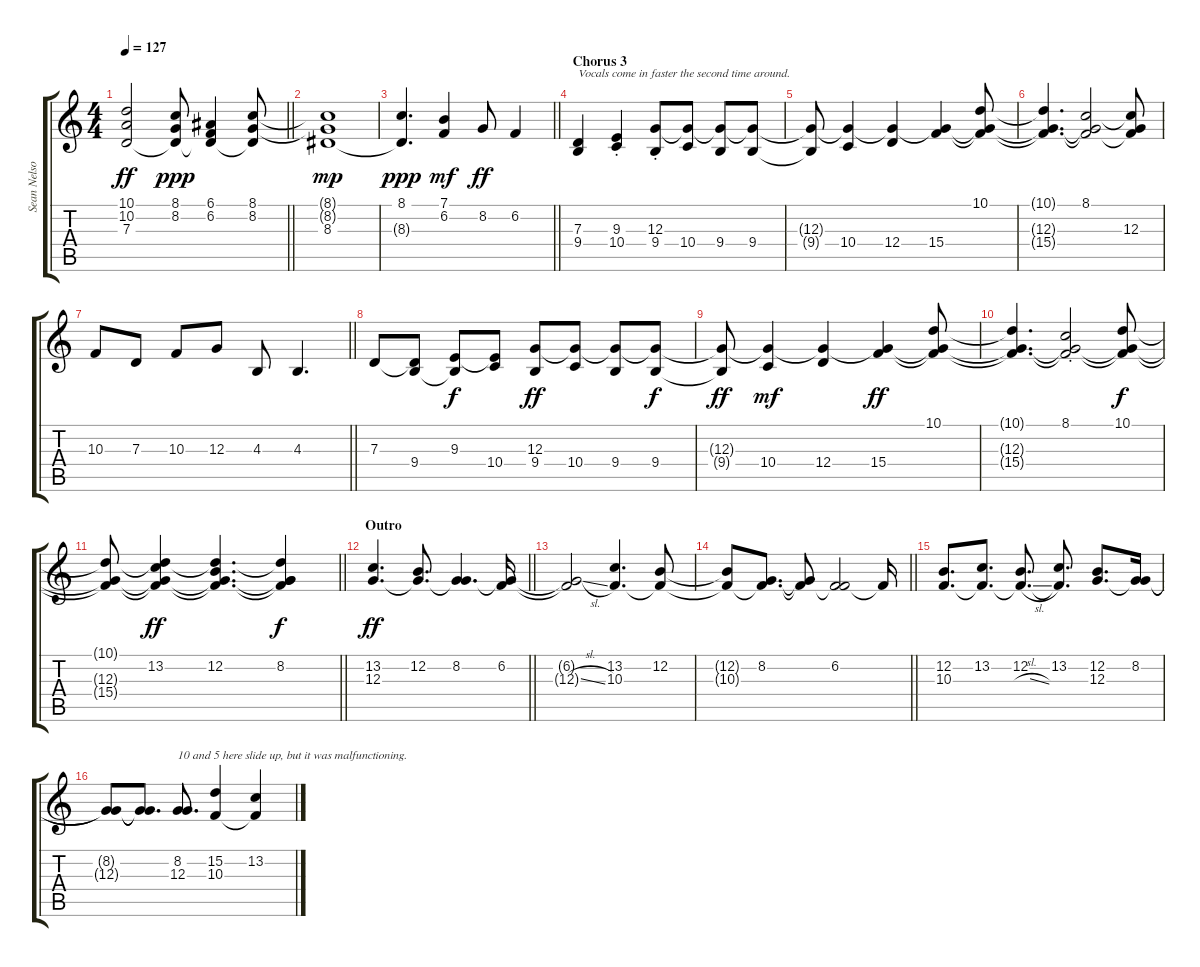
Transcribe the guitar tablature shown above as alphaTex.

\track ("Sean Nelson (Vocals) (with backup)" "Sean Nelso") {instrument pad3polysynth}
\staff {score tabs}
\tuning (E4 B3 G3 D3 A2 E2) {hide}
\ts (4 4)
\tempo 127
\clef g2
\barLineRight lightlight
\ks c
(10.1{t} 10.2{t} 7.3{t}).2{dy ff} (8.1 8.2 7.3{t}).8{dy ppp} (6.1 6.2 7.3{t}).4 (8.1 8.2 7.3{t}).8 |
(8.1{t} 8.2{t} 8.3).1{dy mp} |
\barLineRight lightlight
(8.1 8.3{t}).4{d dy ppp} (7.1 6.2).4{dy mf} 8.2.8{dy ff} 6.2.4 |
\section ("" "Chorus 3")
(7.3 9.4).4{txt "Vocals come in faster the second time around."} (9.3 10.4{st}).4 (12.3 9.4{st}).8 (12.3{t} 10.4).8 (12.3{t} 9.4).8 (12.3{t} 9.4).8 |
(12.3{t} 9.4{t}).8 (12.3{t} 10.4).4 (12.3{t} 12.4).4 (12.3{t} 15.4).4 (10.1 12.3{t} 15.4{t}).8 |
(10.1{t} 12.3{t} 15.4{t}).4{d} (8.1 12.3{t} 15.4{t}).2 (8.1{t} 12.3 15.4{t}).8 |
\barLineRight lightlight
10.3.8 7.3.8 10.3.8 12.3.8 4.3.8 4.3.4{d} |
7.3.8 (7.3{t} 9.4).8 (9.3 9.4{t}).8{dy f} (9.3{t} 10.4).8 (12.3 9.4).8{dy ff} (12.3{t} 10.4).8 (12.3{t} 9.4).8 (12.3{t} 9.4).8{dy f} |
(12.3{t} 9.4{t}).8{dy ff} (12.3{t} 10.4).4{dy mf} (12.3{t} 12.4).4 (12.3{t} 15.4).4{dy ff} (10.1 12.3{t} 15.4{t}).8 |
(10.1{t} 12.3{t} 15.4{t}).4{d} (8.1{st} 12.3{t} 15.4{t}).2 (10.1 12.3{t} 15.4{t}).8{dy f} |
\barLineRight lightlight
(10.1{t} 12.3{t} 15.4{t}).8 (10.1{t} 13.2 12.3{t} 15.4{t}).4{dy ff} (10.1{t} 12.2 12.3{t} 15.4{t}).4{d} (10.1{t} 8.2 12.3{t} 15.4{t}).4{dy f} |
\section ("" "Outro")
\barLineRight lightlight
(13.2 12.3).4{d dy ff} (12.2 12.3{t}).8{d} (8.2 12.3{t}).4{d} (6.2 12.3{t}).16 |
(6.2{t} 12.3{sl t}).2 (13.2 10.3).4{d} (12.2 10.3{t}).8 |
\barLineRight lightlight
(12.2{t} 10.3{t}).8 (8.2 10.3{t}).8{d} (8.2{t} 10.3{t}).8 (6.2 10.3{t}).2 6.2{t}.16 |
(12.2 10.3).8{d} (13.2 10.3{t}).8{d} (12.2 10.3{sl t}).8{d} (13.2 10.3{t}).8{d} (12.2 12.3).8{d} (8.2 12.3{t}).16 |
(8.2{t} 12.3{t}).8 (8.2{t} 12.3{t}).8{d} (8.2 12.3).8{d txt "10 and 5 here slide up, but it was malfunctioning."} (15.2 10.3).4 (13.2 10.3{t}).4
